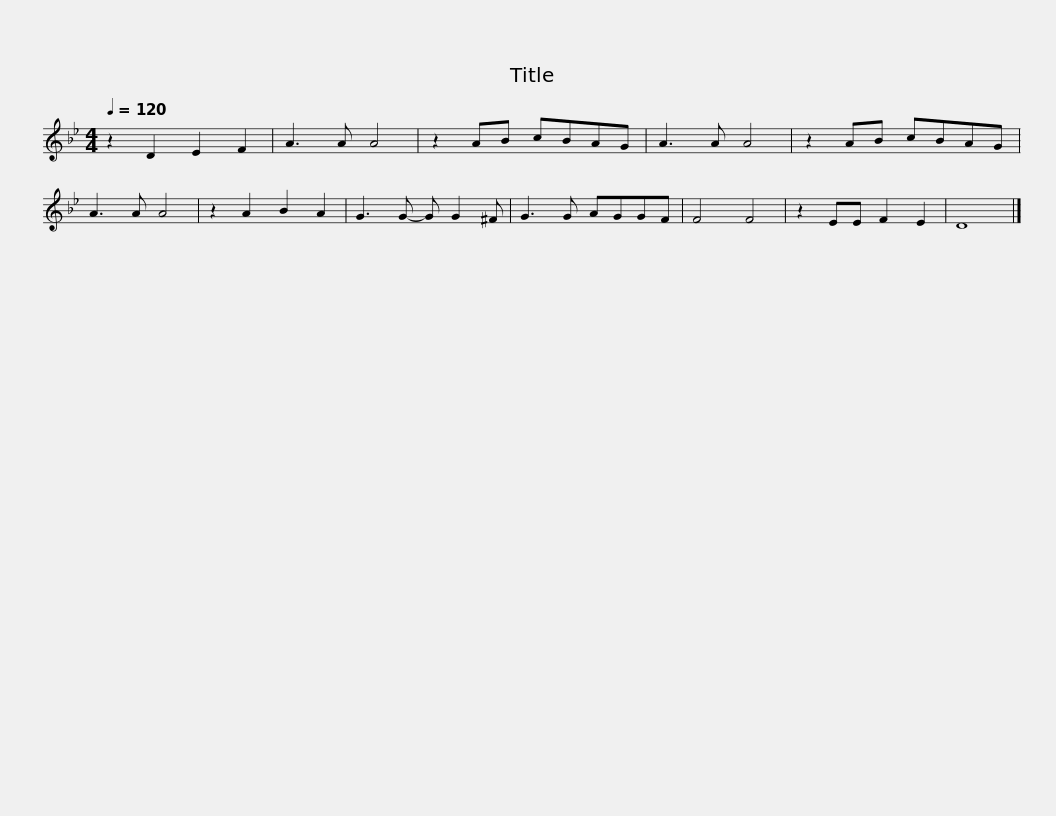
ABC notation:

X:1
L:1/8
Q:1/4=120
M:4/4
I:linebreak $
K:Bb
V:1 treble
V:1
 z2 D2 E2 F2 | A3 A A4 | z2 AB cBAG | A3 A A4 | z2 AB cBAG | %5
 A3 A A4 | z2 A2 B2 A2 | G3 G- G G2 ^F |$ G3 G AGGF | F4 F4 | %10
 z2 EE F2 E2 | D8 |] %12
